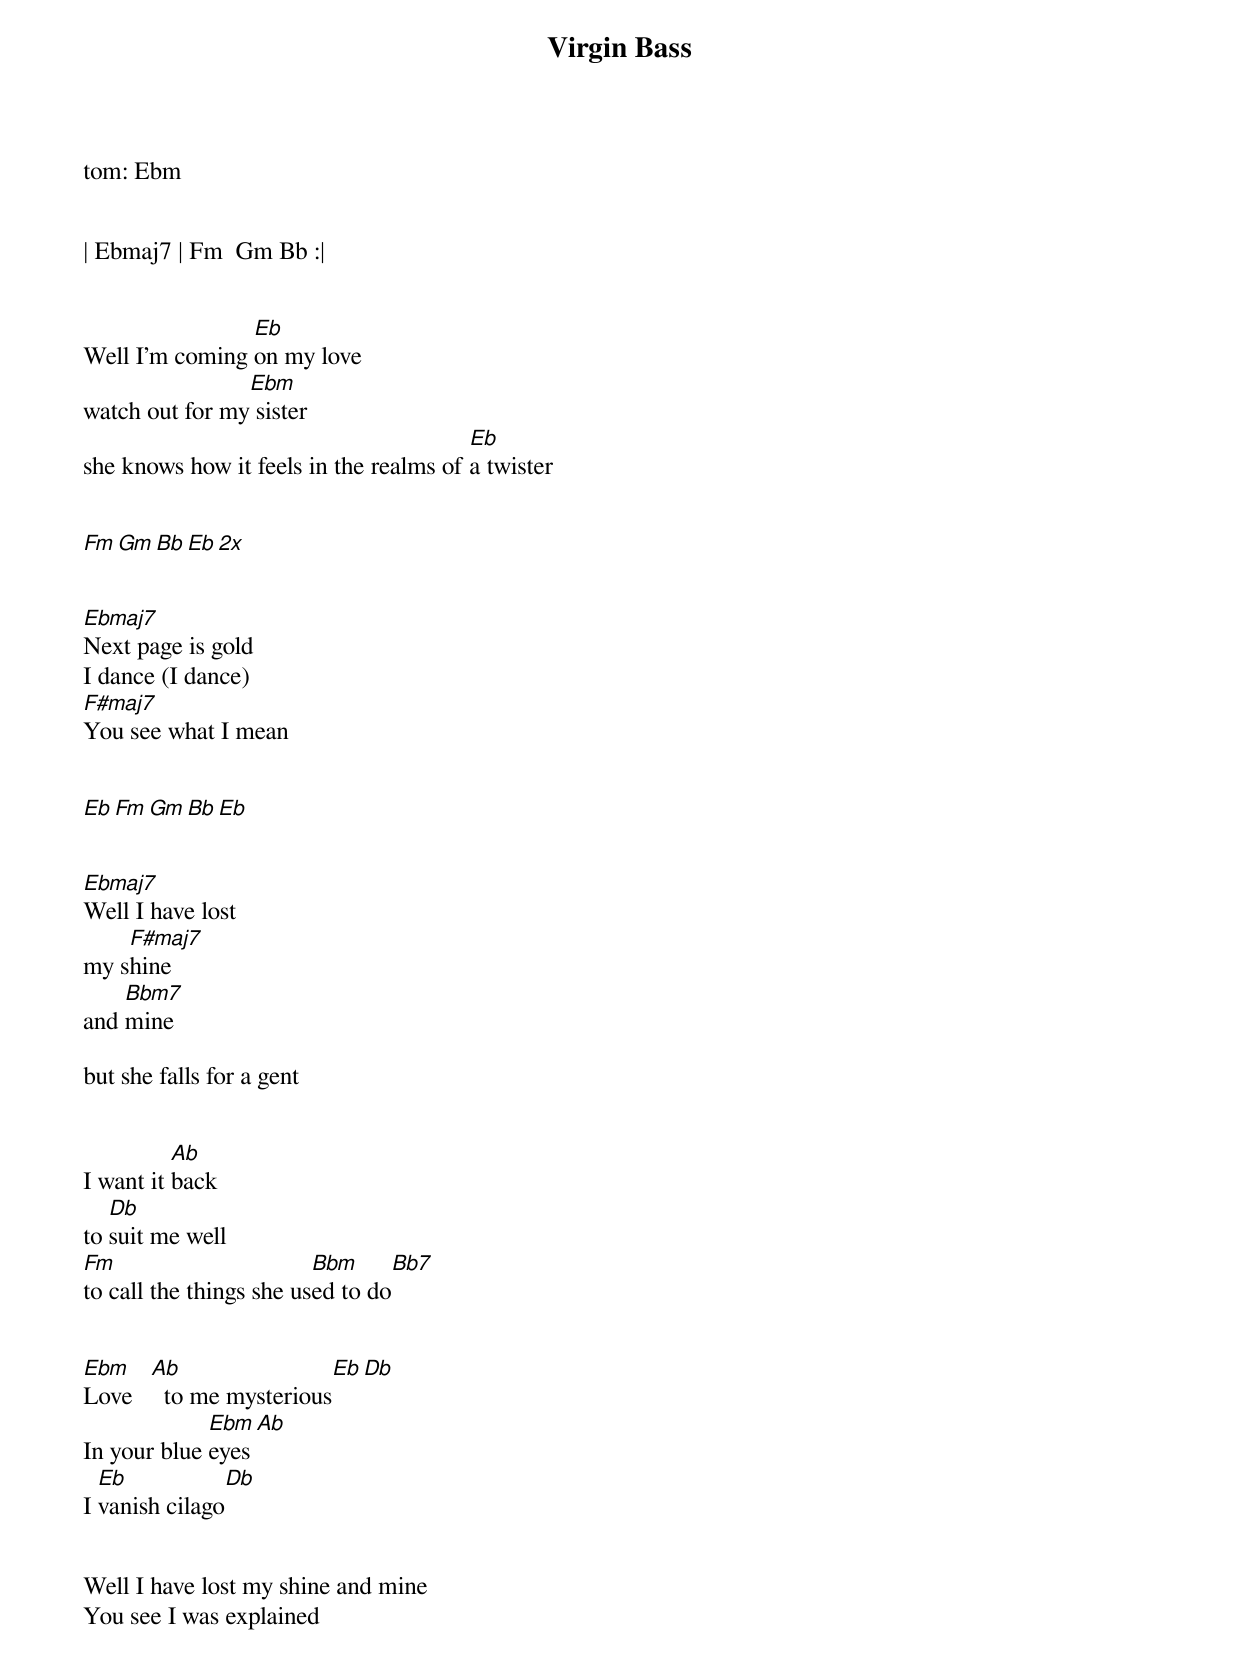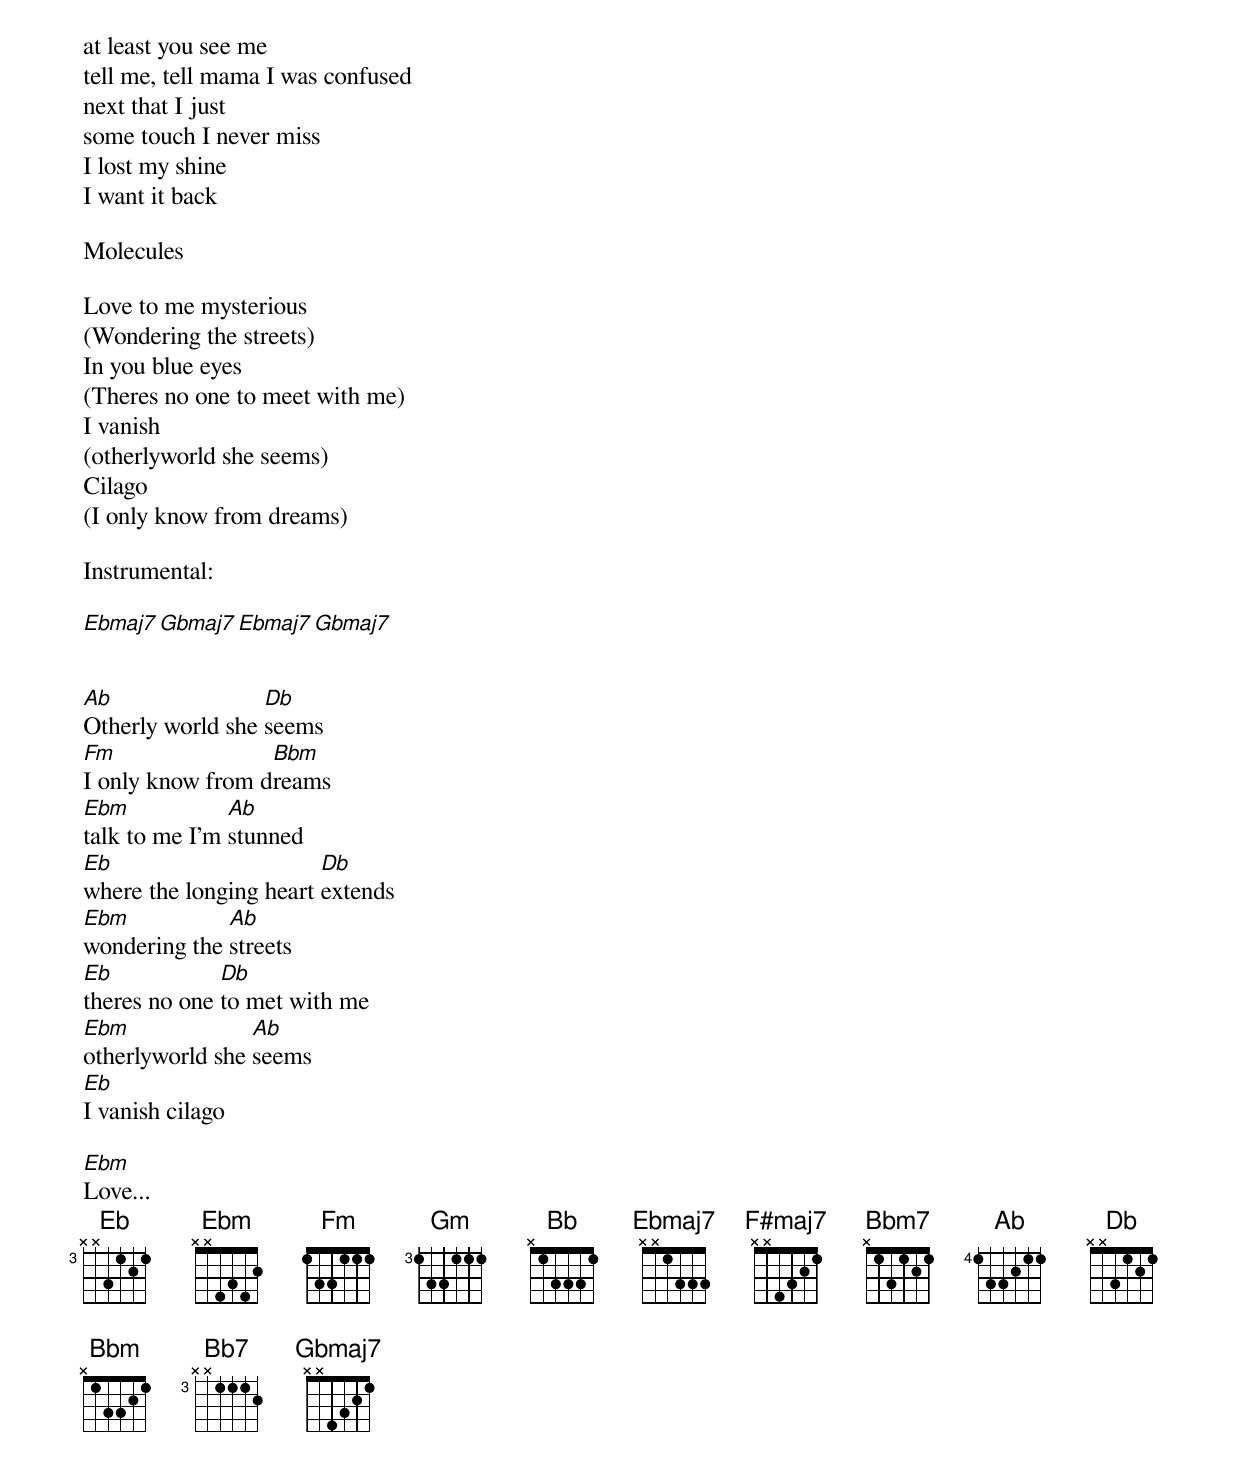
Virgin Bass
tom: Ebm


| Ebmaj7 | Fm  Gm Bb :|


                Eb
Well I'm coming on my love
                Ebm
watch out for my sister
                                        Eb
she knows how it feels in the realms of a twister


Fm Gm Bb Eb 2x


Ebmaj7
Next page is gold
I dance (I dance)
F#maj7
You see what I mean


Eb Fm Gm Bb Eb


Ebmaj7
Well I have lost
    F#maj7
my shine
    Bbm7
and mine

but she falls for a gent


          Ab
I want it back
   Db
to suit me well
Fm                       Bbm        Bb7
to call the things she used to do


Ebm    Ab                  Eb  Db
Love     to me mysterious
             Ebm  Ab
In your blue eyes
  Eb              Db
I vanish cilago


Well I have lost my shine and mine
You see I was explained
at least you see me
tell me, tell mama I was confused
next that I just
some touch I never miss
I lost my shine
I want it back

Molecules

Love to me mysterious
(Wondering the streets)
In you blue eyes
(Theres no one to meet with me)
I vanish
(otherlyworld she seems)
Cilago
(I only know from dreams)

Instrumental:

Ebmaj7  Gbmaj7  Ebmaj7  Gbmaj7


Ab                Db
Otherly world she seems
Fm                Bbm
I only know from dreams
Ebm            Ab
talk to me I'm stunned
Eb                      Db
where the longing heart extends
Ebm           Ab
wondering the streets
Eb            Db
theres no one to met with me
Ebm              Ab
otherlyworld she seems
Eb
I vanish cilago

Ebm
Love...
